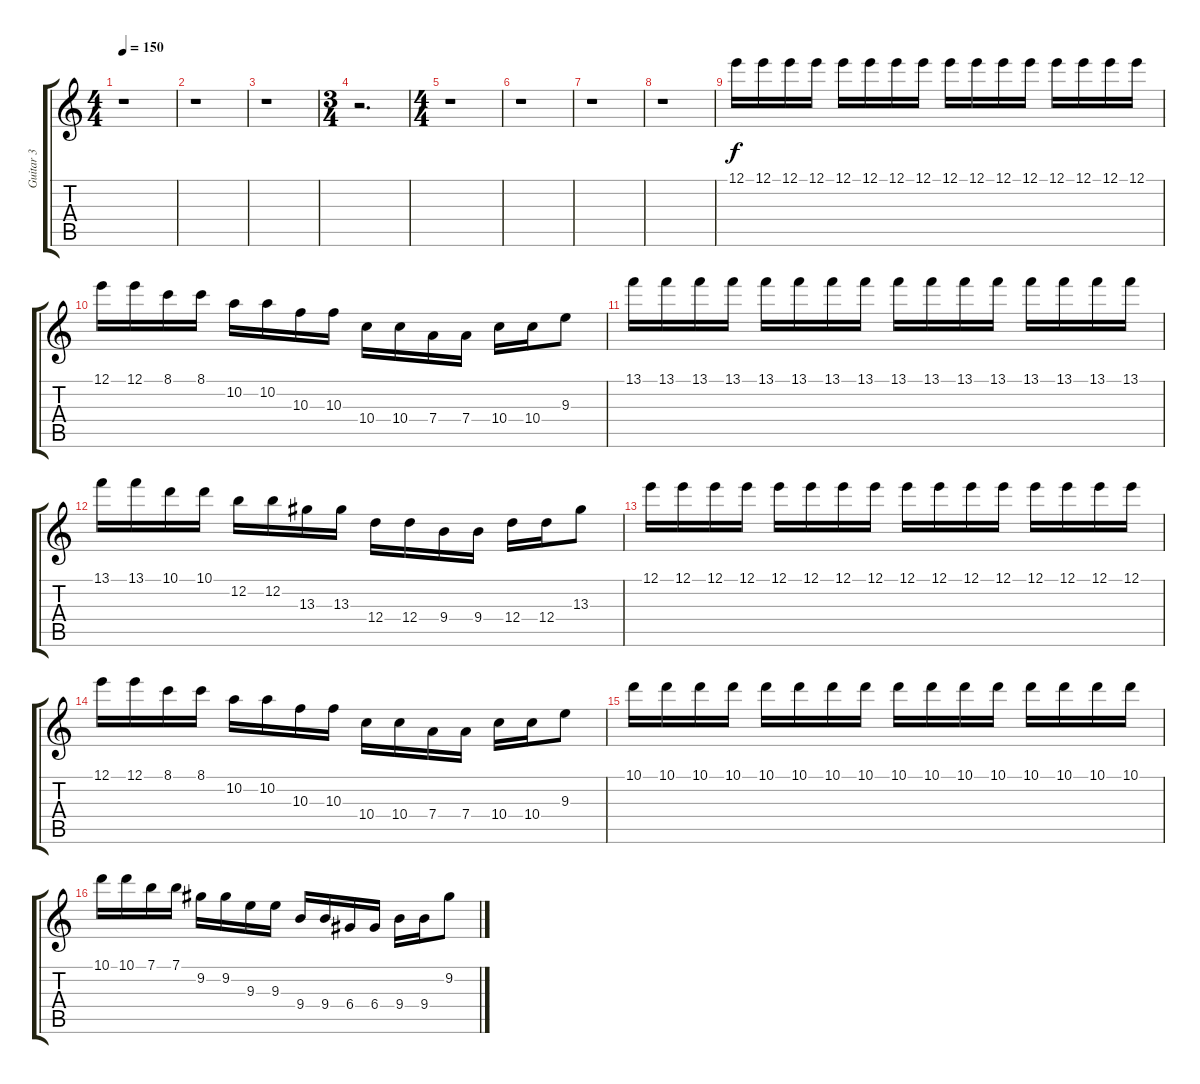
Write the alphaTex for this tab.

\track ("Guitar 3" "Guitar 3") {instrument overdrivenguitar}
\staff {score tabs}
\tuning (E4 B3 G3 D3 A2 E2) {hide}
\ts (4 4)
\tempo 150
\clef g2
\ks c
r.1{dy f} |
r.1 |
r.1 |
\ts (3 4)
r.2{d} |
\ts (4 4)
r.1 |
r.1 |
r.1 |
r.1 |
12.1.16 12.1.16 12.1.16 12.1.16 12.1.16 12.1.16 12.1.16 12.1.16 12.1.16 12.1.16 12.1.16 12.1.16 12.1.16 12.1.16 12.1.16 12.1.16 |
12.1.16 12.1.16 8.1.16 8.1.16 10.2.16 10.2.16 10.3.16 10.3.16 10.4.16 10.4.16 7.4.16 7.4.16 10.4.16 10.4.16 9.3.8 |
13.1.16 13.1.16 13.1.16 13.1.16 13.1.16 13.1.16 13.1.16 13.1.16 13.1.16 13.1.16 13.1.16 13.1.16 13.1.16 13.1.16 13.1.16 13.1.16 |
13.1.16 13.1.16 10.1.16 10.1.16 12.2.16 12.2.16 13.3.16 13.3.16 12.4.16 12.4.16 9.4.16 9.4.16 12.4.16 12.4.16 13.3.8 |
12.1.16 12.1.16 12.1.16 12.1.16 12.1.16 12.1.16 12.1.16 12.1.16 12.1.16 12.1.16 12.1.16 12.1.16 12.1.16 12.1.16 12.1.16 12.1.16 |
12.1.16 12.1.16 8.1.16 8.1.16 10.2.16 10.2.16 10.3.16 10.3.16 10.4.16 10.4.16 7.4.16 7.4.16 10.4.16 10.4.16 9.3.8 |
10.1.16 10.1.16 10.1.16 10.1.16 10.1.16 10.1.16 10.1.16 10.1.16 10.1.16 10.1.16 10.1.16 10.1.16 10.1.16 10.1.16 10.1.16 10.1.16 |
10.1.16 10.1.16 7.1.16 7.1.16 9.2.16 9.2.16 9.3.16 9.3.16 9.4.16 9.4.16 6.4.16 6.4.16 9.4.16 9.4.16 9.2.8
